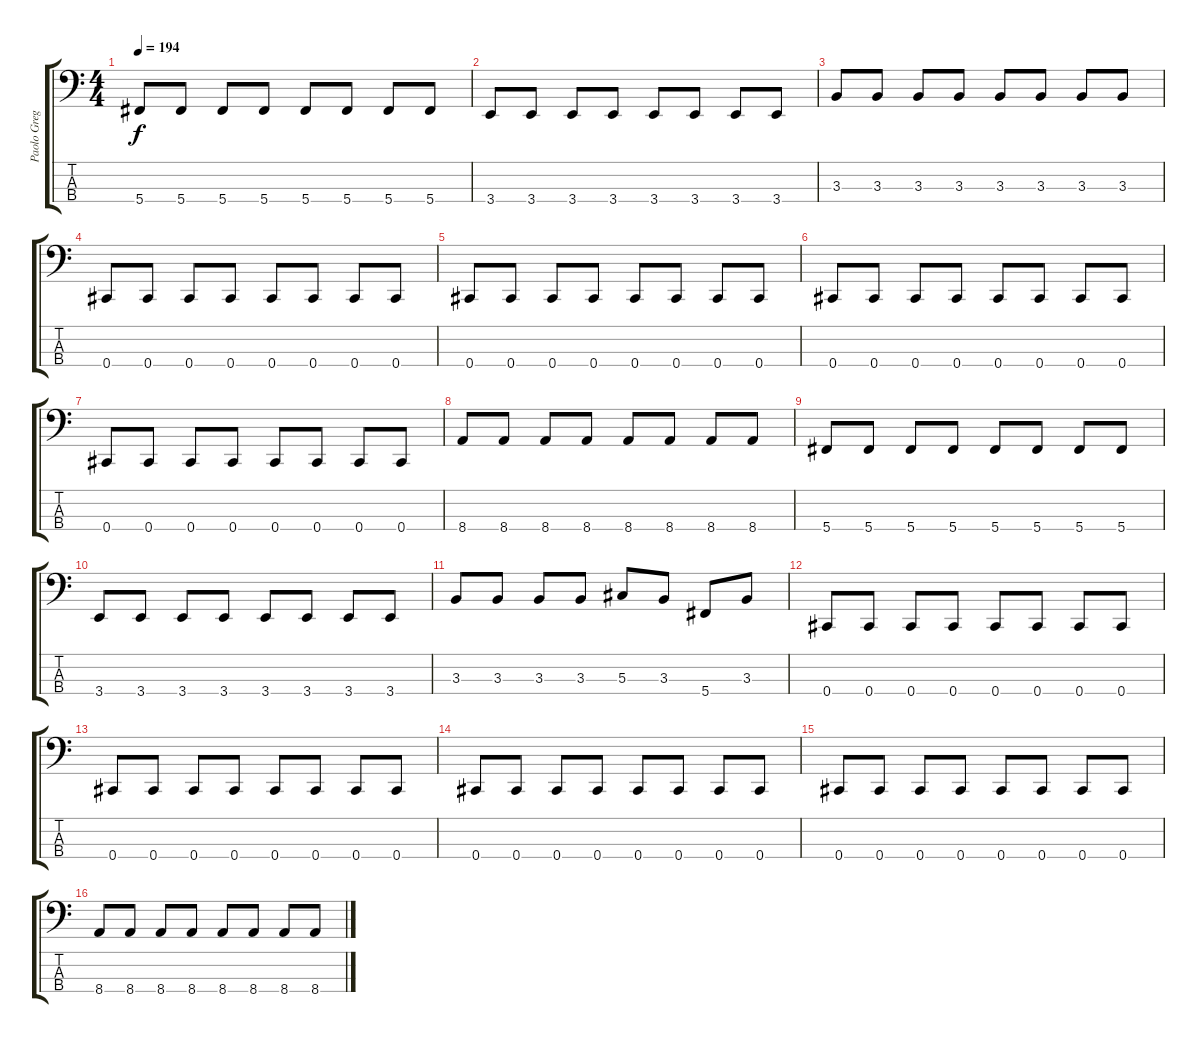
\track ("Paolo Gregoletto" "Paolo Greg") {instrument electricbassfinger}
\staff {score tabs}
\tuning (Gb2 Db2 Ab1 Db1) {hide}
\ts (4 4)
\tempo 194
\clef f4
\ks c
5.4.8{dy f} 5.4.8 5.4.8 5.4.8 5.4.8 5.4.8 5.4.8 5.4.8 |
3.4.8 3.4.8 3.4.8 3.4.8 3.4.8 3.4.8 3.4.8 3.4.8 |
3.3.8 3.3.8 3.3.8 3.3.8 3.3.8 3.3.8 3.3.8 3.3.8 |
0.4.8 0.4.8 0.4.8 0.4.8 0.4.8 0.4.8 0.4.8 0.4.8 |
0.4.8 0.4.8 0.4.8 0.4.8 0.4.8 0.4.8 0.4.8 0.4.8 |
0.4.8 0.4.8 0.4.8 0.4.8 0.4.8 0.4.8 0.4.8 0.4.8 |
0.4.8 0.4.8 0.4.8 0.4.8 0.4.8 0.4.8 0.4.8 0.4.8 |
8.4.8 8.4.8 8.4.8 8.4.8 8.4.8 8.4.8 8.4.8 8.4.8 |
5.4.8 5.4.8 5.4.8 5.4.8 5.4.8 5.4.8 5.4.8 5.4.8 |
3.4.8 3.4.8 3.4.8 3.4.8 3.4.8 3.4.8 3.4.8 3.4.8 |
3.3.8 3.3.8 3.3.8 3.3.8 5.3.8 3.3.8 5.4.8 3.3.8 |
0.4.8 0.4.8 0.4.8 0.4.8 0.4.8 0.4.8 0.4.8 0.4.8 |
0.4.8 0.4.8 0.4.8 0.4.8 0.4.8 0.4.8 0.4.8 0.4.8 |
0.4.8 0.4.8 0.4.8 0.4.8 0.4.8 0.4.8 0.4.8 0.4.8 |
0.4.8 0.4.8 0.4.8 0.4.8 0.4.8 0.4.8 0.4.8 0.4.8 |
8.4.8 8.4.8 8.4.8 8.4.8 8.4.8 8.4.8 8.4.8 8.4.8
